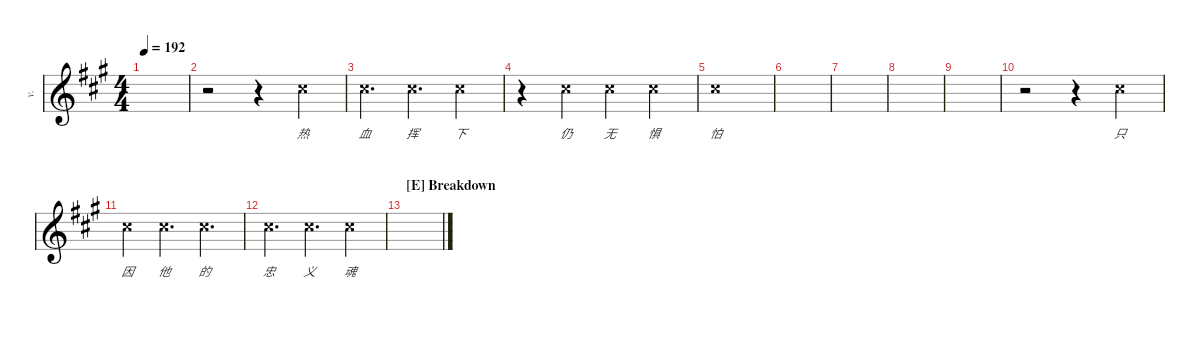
\defaultSystemsLayout 4
\hideDynamics
\bracketExtendMode nobrackets
\otherSystemsTrackNameOrientation horizontal
\track ("Vocal" "v.") {instrument distortionguitar}
\staff {score}
\tuning (Db4 Ab3 E3 B2 Gb2 B1)
\ts (4 4)
\tempo 192
\clef g2
\ks a
|
r.2{beam Down} r.4{beam Down} 0.1{x acc #}.4{lyrics (0 "热") lyrics (1 "") lyrics (2 "") lyrics (3 "") lyrics (4 "") beam Down} |
0.1{x acc #}.4{d lyrics (0 "血") lyrics (1 "") lyrics (2 "") lyrics (3 "") lyrics (4 "") beam Down} 0.1{x acc #}.4{d lyrics (0 "挥") lyrics (1 "") lyrics (2 "") lyrics (3 "") lyrics (4 "") beam Down} 0.1{x acc #}.4{lyrics (0 "下") lyrics (1 "") lyrics (2 "") lyrics (3 "") lyrics (4 "") beam Down} |
r.4{beam Down} 0.1{x acc #}.4{lyrics (0 "仍") lyrics (1 "") lyrics (2 "") lyrics (3 "") lyrics (4 "") beam Down} 0.1{x acc #}.4{lyrics (0 "无") lyrics (1 "") lyrics (2 "") lyrics (3 "") lyrics (4 "") beam Down} 0.1{x acc #}.4{lyrics (0 "惧") lyrics (1 "") lyrics (2 "") lyrics (3 "") lyrics (4 "") beam Down} |
0.1{x acc #}.1{lyrics (0 "怕") lyrics (1 "") lyrics (2 "") lyrics (3 "") lyrics (4 "") beam Down} |
|
|
|
|
r.2{beam Down} r.4{beam Down} 0.1{x acc #}.4{lyrics (0 "只") lyrics (1 "") lyrics (2 "") lyrics (3 "") lyrics (4 "") beam Down} |
0.1{x acc #}.4{lyrics (0 "因") lyrics (1 "") lyrics (2 "") lyrics (3 "") lyrics (4 "") beam Down} 0.1{x acc #}.4{d lyrics (0 "他") lyrics (1 "") lyrics (2 "") lyrics (3 "") lyrics (4 "") beam Down} 0.1{x acc #}.4{d lyrics (0 "的") lyrics (1 "") lyrics (2 "") lyrics (3 "") lyrics (4 "") beam Down} |
0.1{x acc #}.4{d lyrics (0 "忠") lyrics (1 "") lyrics (2 "") lyrics (3 "") lyrics (4 "") beam Down} 0.1{x acc #}.4{d lyrics (0 "义") lyrics (1 "") lyrics (2 "") lyrics (3 "") lyrics (4 "") beam Down} 0.1{x acc #}.4{lyrics (0 "魂") lyrics (1 "") lyrics (2 "") lyrics (3 "") lyrics (4 "") beam Down} |
\section ("E" "Breakdown")
